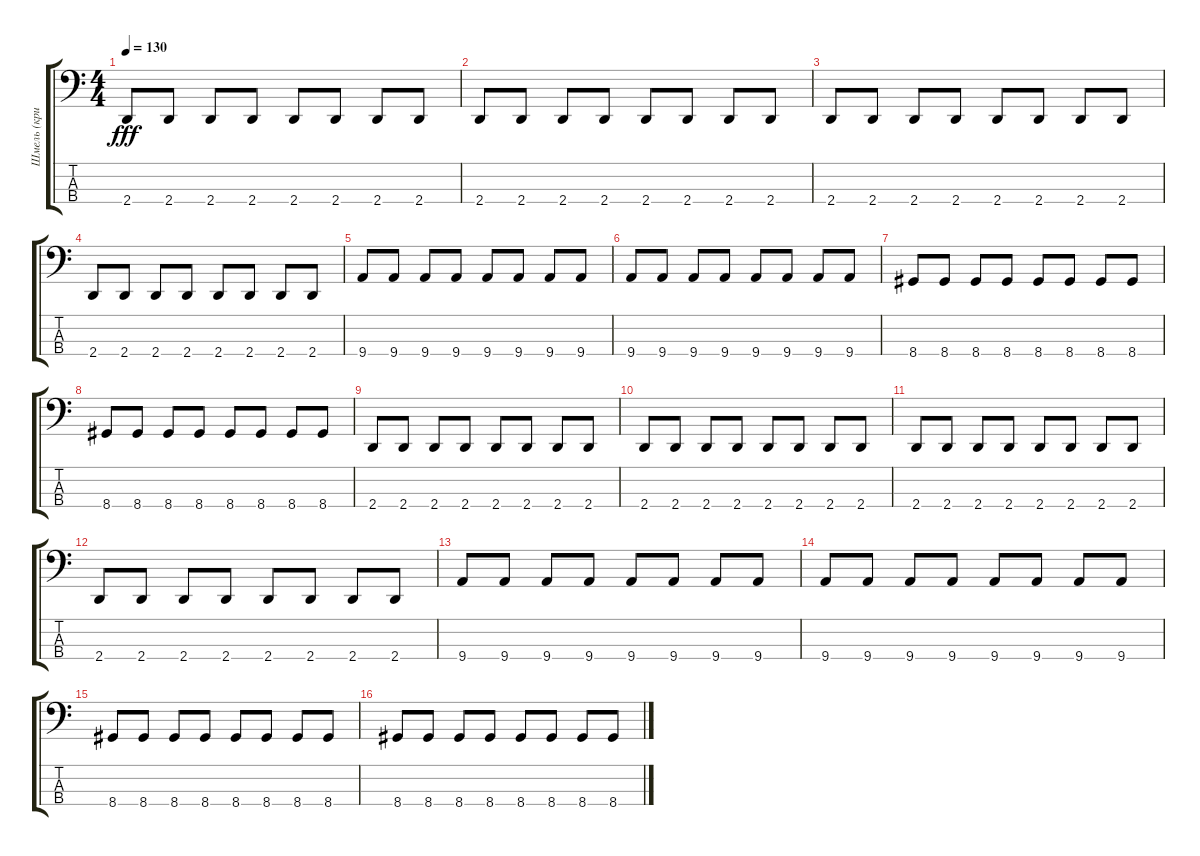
\track ("Шмель (криво))" "Шмель (кри") {instrument electricbassfinger}
\staff {score tabs}
\tuning (G2 D2 A1 C1) {hide}
\ts (4 4)
\tempo 130
\clef f4
\ks c
2.4.8{dy fff} 2.4.8 2.4.8 2.4.8 2.4.8 2.4.8 2.4.8 2.4.8 |
2.4.8 2.4.8 2.4.8 2.4.8 2.4.8 2.4.8 2.4.8 2.4.8 |
2.4.8 2.4.8 2.4.8 2.4.8 2.4.8 2.4.8 2.4.8 2.4.8 |
2.4.8 2.4.8 2.4.8 2.4.8 2.4.8 2.4.8 2.4.8 2.4.8 |
9.4.8 9.4.8 9.4.8 9.4.8 9.4.8 9.4.8 9.4.8 9.4.8 |
9.4.8 9.4.8 9.4.8 9.4.8 9.4.8 9.4.8 9.4.8 9.4.8 |
8.4.8 8.4.8 8.4.8 8.4.8 8.4.8 8.4.8 8.4.8 8.4.8 |
8.4.8 8.4.8 8.4.8 8.4.8 8.4.8 8.4.8 8.4.8 8.4.8 |
2.4.8 2.4.8 2.4.8 2.4.8 2.4.8 2.4.8 2.4.8 2.4.8 |
2.4.8 2.4.8 2.4.8 2.4.8 2.4.8 2.4.8 2.4.8 2.4.8 |
2.4.8 2.4.8 2.4.8 2.4.8 2.4.8 2.4.8 2.4.8 2.4.8 |
2.4.8 2.4.8 2.4.8 2.4.8 2.4.8 2.4.8 2.4.8 2.4.8 |
9.4.8 9.4.8 9.4.8 9.4.8 9.4.8 9.4.8 9.4.8 9.4.8 |
9.4.8 9.4.8 9.4.8 9.4.8 9.4.8 9.4.8 9.4.8 9.4.8 |
8.4.8 8.4.8 8.4.8 8.4.8 8.4.8 8.4.8 8.4.8 8.4.8 |
8.4.8 8.4.8 8.4.8 8.4.8 8.4.8 8.4.8 8.4.8 8.4.8
